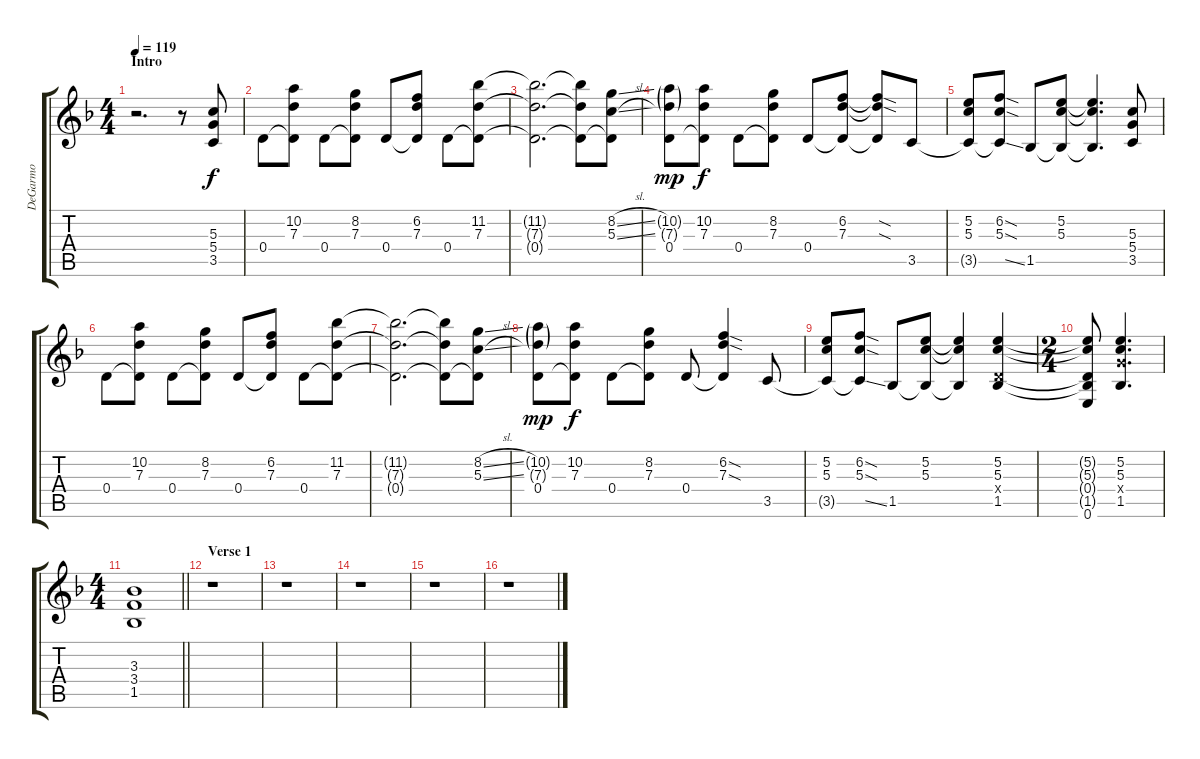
\track ("DeGarmo" "DeGarmo") {instrument overdrivenguitar}
\staff {score tabs}
\tuning (E4 B3 G3 D3 A2 E2) {hide}
\ts (4 4)
\section ("" "Intro")
\tempo 119
\clef g2
\ks dminor
r.2{d dy f instrument overdrivenguitar} r.8 (5.3 5.4 3.5).8 |
0.4.8 (10.2 7.3 0.4{t}).8 0.4.8 (8.2 7.3 0.4{t}).8 0.4.8 (6.2 7.3 0.4{t}).8 0.4.8 (11.2 7.3 0.4{t}).8 |
(11.2{t} 7.3{t} 0.4{t}).2{d} (11.2{t} 7.3{t} 0.4{t}).8 (8.2{sl} 5.3{sl} 0.4{t}).8 |
(10.2{g} 7.3{g} 0.4).8{dy mp} (10.2 7.3 0.4{t}).8{dy f} 0.4.8 (8.2 7.3 0.4{t}).8 0.4.8 (6.2 7.3 0.4{t}).8 (6.2{sod t} 7.3{sod t} 0.4{t}).8 3.5.8 |
(5.2 5.3 3.5{t}).8 (6.2{sod} 5.3{sod} 3.5{ss t}).8 1.5.8 (5.2 5.3 1.5{t}).8 (5.2{t} 5.3{t} 1.5{t}).4{d} (5.3 5.4 3.5).8 |
0.4.8 (10.2 7.3 0.4{t}).8 0.4.8 (8.2 7.3 0.4{t}).8 0.4.8 (6.2 7.3 0.4{t}).8 0.4.8 (11.2 7.3 0.4{t}).8 |
(11.2{t} 7.3{t} 0.4{t}).2{d} (11.2{t} 7.3{t} 0.4{t}).8 (8.2{sl} 5.3{sl} 0.4{t}).8 |
(10.2{g} 7.3{g} 0.4).8{dy mp} (10.2 7.3 0.4{t}).8{dy f} 0.4.8 (8.2 7.3 0.4{t}).8 0.4.8 (6.2{sod} 7.3{sod} 0.4{t}).4 3.5.8 |
(5.2 5.3 3.5{t}).8 (6.2{sod} 5.3{sod} 3.5{ss t}).8 1.5.8 (5.2 5.3 1.5{t}).8 (5.2{t} 5.3{t} 1.5{t}).4 (5.2 5.3 0.4{x} 1.5).4 |
\ts (2 4)
(5.2{t} 5.3{t} 0.4{t} 1.5{t} 0.6).8 (5.2 5.3 5.4{x} 1.5).4{d} |
\ts (4 4)
\barLineRight lightlight
(3.3 3.4 1.5).1 |
\section ("" "Verse 1")
r.1 |
r.1 |
r.1 |
r.1 |
r.1
